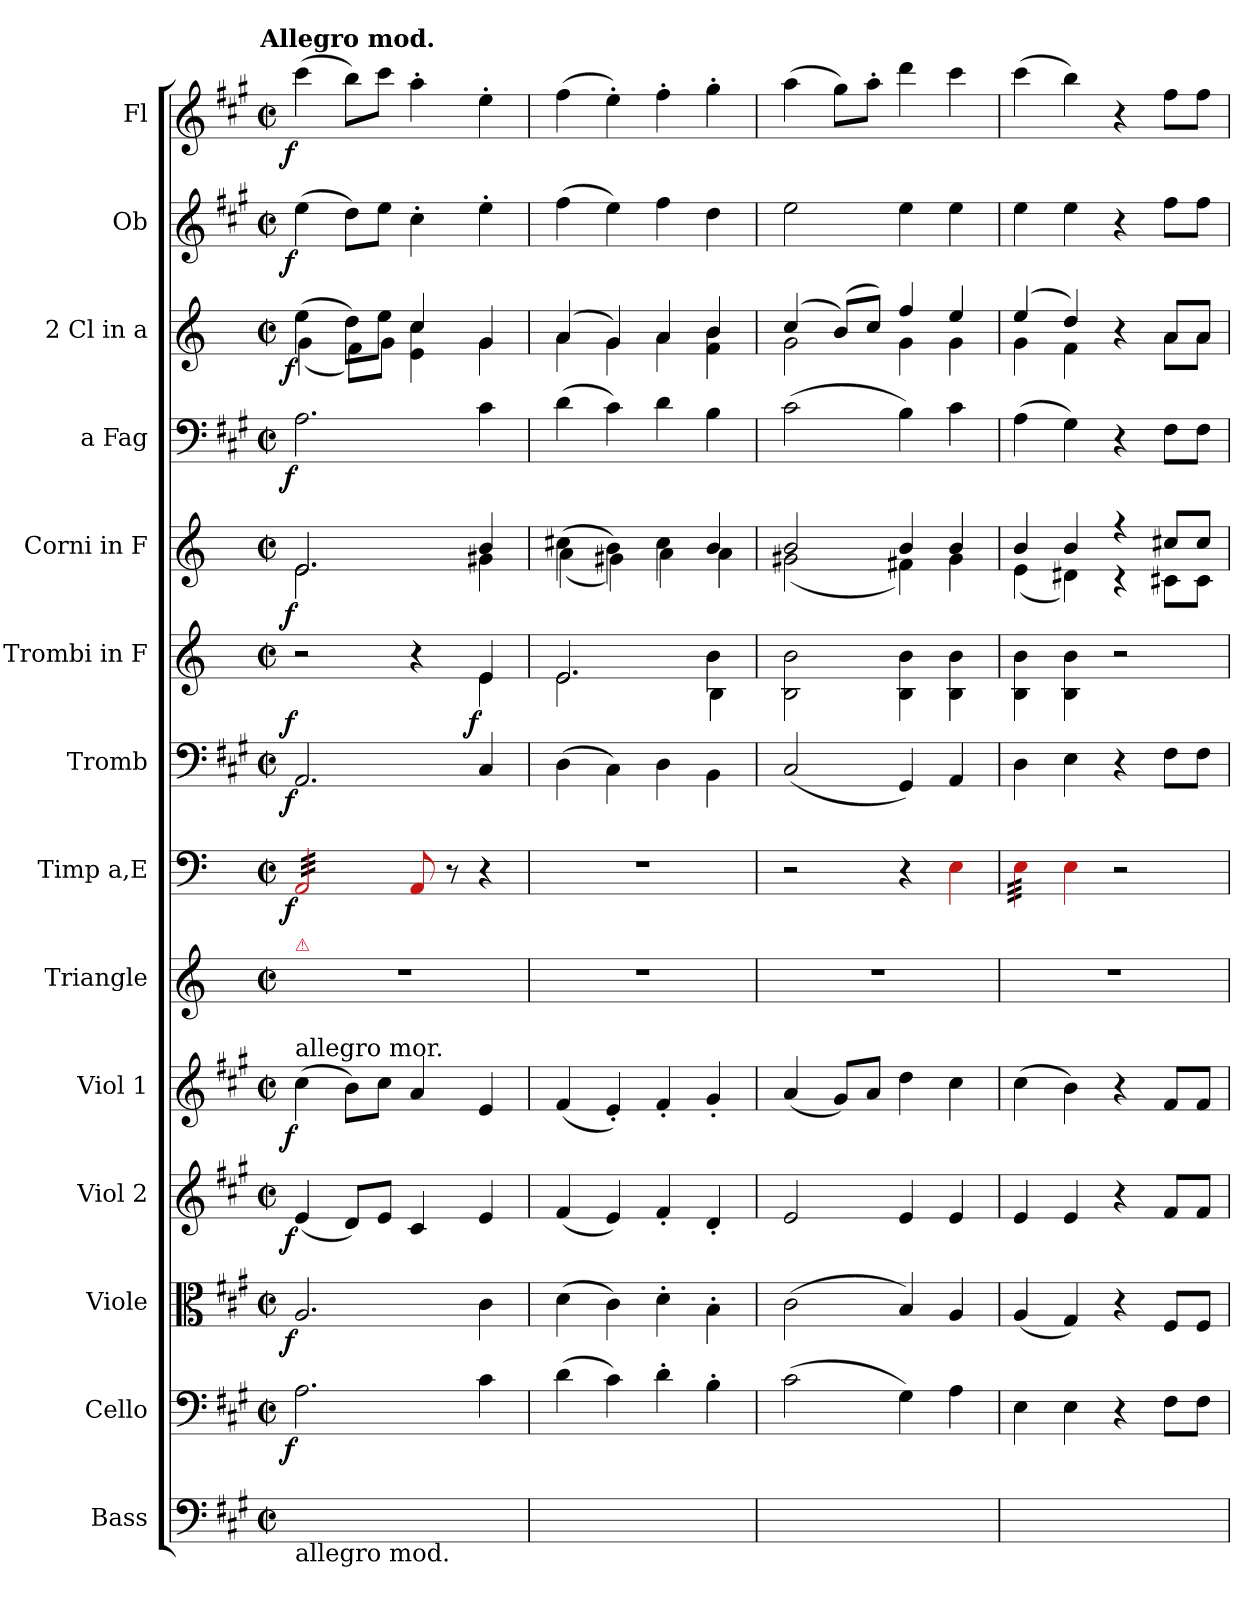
**kern	**kern	**dynam	**kern	**dynam	**kern	**dynam	**kern	**dynam	**kern	**kern	**dynam	**kern	**dynam	**kern	**dynam	**kern	**dynam	**kern	**dynam	**kern	**dynam	**kern	**dynam	**kern	**dynam
*part14	*part13	*part13	*part12	*part12	*part11	*part11	*part10	*part10	*part9	*part8	*part8	*part7	*part7	*part6	*part6	*part5	*part5	*part4	*part4	*part3	*part3	*part2	*part2	*part1	*part1
*staff14	*staff13	*staff13	*staff12	*staff12	*staff11	*staff11	*staff10	*staff10	*staff9	*staff8	*staff8	*staff7	*staff7	*staff6	*staff6	*staff5	*staff5	*staff4	*staff4	*staff3	*staff3	*staff2	*staff2	*staff1	*staff1
*I"Bass	*I"Cello	*	*I"Viole	*	*I"Viol 2	*	*I"Viol 1	*	*I"Triangle	*I"Timp a,E	*	*I"Tromb	*	*I"Trombi in F	*	*I"Corni in F	*	*I"a Fag	*	*I"2 Cl in a	*	*I"Ob	*	*I"Fl	*
*	*	*	*I'vle	*	*I'vl 2	*	*I'vl 1	*	*	*I'timp	*	*I'trb	*	*I'tr in F	*	*I'cor in F	*	*I'fag	*	*I'cl in A	*	*I'ob	*	*I'fl	*
*clefF4	*clefF4	*	*clefC3	*	*clefG2	*	*clefG2	*	*clefG2	*clefF4	*	*clefF4	*	*clefG2	*	*clefG2	*	*clefF4	*	*clefG2	*	*clefG2	*	*clefG2	*
*	*	*	*	*	*	*	*	*	*	*	*	*	*	*ITrd-3c-5	*	*ITrd4c7	*	*	*	*ITrd2c3	*	*	*	*	*
*k[f#c#g#]	*k[f#c#g#]	*	*k[f#c#g#]	*	*k[f#c#g#]	*	*k[f#c#g#]	*	*k[]	*k[]	*	*k[f#c#g#]	*	*k[b-]	*	*k[b-]	*	*k[f#c#g#]	*	*k[f#c#g#]	*	*k[f#c#g#]	*	*k[f#c#g#]	*
*A:	*A:	*	*A:	*	*A:	*	*A:	*	*	*	*	*A:	*	*	*	*	*	*A:	*	*A:	*	*A:	*	*A:	*
!!LO:TX:omd:t=Allegro mod.
*M2/2	*M2/2	*	*M2/2	*	*M2/2	*	*M2/2	*	*M2/2	*M2/2	*	*M2/2	*	*M2/2	*	*M2/2	*	*M2/2	*	*M2/2	*	*M2/2	*	*M2/2	*
*met(c|)	*met(c|)	*	*met(c|)	*	*met(c|)	*	*met(c|)	*	*met(c|)	*met(c|)	*	*met(c|)	*	*met(c|)	*	*met(c|)	*	*met(c|)	*	*met(c|)	*	*met(c|)	*	*met(c|)	*
*MM132	*MM132	*	*MM132	*	*MM132	*	*MM132	*	*MM132	*MM132	*	*MM132	*	*MM132	*	*MM132	*	*MM132	*	*MM132	*	*MM132	*	*MM132	*
=1	=1	=1	=1	=1	=1	=1	=1	=1	=1	=1	=1	=1	=1	=1	=1	=1	=1	=1	=1	=1	=1	=1	=1	=1	=1
*	*	*	*	*	*	*	*	*	*	*	*	*	*	*^	*	*^	*	*	*	*^	*	*	*	*	*
!	!	!	!	!	!	!	!	!	!LO:TX:a:color=crimson:t=⚠	!	!	!	!	!	!	!	!	!	!	!	!	!	!	!	!	!	!	!
!	!	!	!	!	!	!	!LO:TX:a:t=allegro mor.	!	!	!	!	!	!	!	!	!	!	!	!	!	!	!	!	!	!	!	!	!
!LO:TX:b:t=allegro mod.	!	!	!	!	!	!	!	!	!	!	!	!	!	!	!	!	!	!	!	!	!	!	!	!	!	!	!	!
!	!	!LO:DY:rj	!	!LO:DY:rj	!	!LO:DY:rj	!	!LO:DY:rj	!	!	!LO:DY:rj	!	!LO:DY:rj	!	!	!LO:DY:rj	!	!	!LO:DY:rj	!	!LO:DY:rj	!	!	!LO:DY:rj	!	!LO:DY:rj	!	!LO:DY:rj
*	*	*	*	*	*	*	*	*	*	*tremolo	*	*	*	*	*	*	*	*	*	*	*	*	*	*	*	*	*	*
2.A\yy	2.A\	f	2.A/	f	(4e/	f	(4cc#\	f	1r	32Rf/LLL	f	2.AA/	f	2r	2ryy	f	2.A/	2.A\	f	2.A\	f	(4cc#\	(4e\	f	(4ee\	f	(4ccc#\	f
.	.	.	.	.	.	.	.	.	.	32Rf/	.	.	.	.	.	.	.	.	.	.	.	.	.	.	.	.	.	.
.	.	.	.	.	.	.	.	.	.	32Rf/	.	.	.	.	.	.	.	.	.	.	.	.	.	.	.	.	.	.
.	.	.	.	.	.	.	.	.	.	32Rf/	.	.	.	.	.	.	.	.	.	.	.	.	.	.	.	.	.	.
.	.	.	.	.	.	.	.	.	.	32Rf/	.	.	.	.	.	.	.	.	.	.	.	.	.	.	.	.	.	.
.	.	.	.	.	.	.	.	.	.	32Rf/	.	.	.	.	.	.	.	.	.	.	.	.	.	.	.	.	.	.
.	.	.	.	.	.	.	.	.	.	32Rf/	.	.	.	.	.	.	.	.	.	.	.	.	.	.	.	.	.	.
.	.	.	.	.	.	.	.	.	.	32Rf/	.	.	.	.	.	.	.	.	.	.	.	.	.	.	.	.	.	.
.	.	.	.	.	8d/L)	.	8b\L)	.	.	32Rf/	.	.	.	.	.	.	.	.	.	.	.	8b\L)	8d\L)	.	8dd\L)	.	8bb\L)	.
.	.	.	.	.	.	.	.	.	.	32Rf/	.	.	.	.	.	.	.	.	.	.	.	.	.	.	.	.	.	.
.	.	.	.	.	.	.	.	.	.	32Rf/	.	.	.	.	.	.	.	.	.	.	.	.	.	.	.	.	.	.
.	.	.	.	.	.	.	.	.	.	32Rf/	.	.	.	.	.	.	.	.	.	.	.	.	.	.	.	.	.	.
.	.	.	.	.	8e/J	.	8cc#\J	.	.	32Rf/	.	.	.	.	.	.	.	.	.	.	.	8cc#\J	8e\J	.	8ee\J	.	8ccc#\J	.
.	.	.	.	.	.	.	.	.	.	32Rf/	.	.	.	.	.	.	.	.	.	.	.	.	.	.	.	.	.	.
.	.	.	.	.	.	.	.	.	.	32Rf/	.	.	.	.	.	.	.	.	.	.	.	.	.	.	.	.	.	.
.	.	.	.	.	.	.	.	.	.	32Rf/JJJ	.	.	.	.	.	.	.	.	.	.	.	.	.	.	.	.	.	.
*	*	*	*	*	*	*	*	*	*	*Xtremolo	*	*	*	*	*	*	*	*	*	*	*	*	*	*	*	*	*	*
.	.	.	.	.	4c#/	.	4a/	.	.	8Rf/	.	.	.	4r	4ryy	.	.	.	.	.	.	4a/	4c#\ 4a\	.	4cc#'\	.	4aa'\	.
.	.	.	.	.	.	.	.	.	.	8r	.	.	.	.	.	.	.	.	.	.	.	.	.	.	.	.	.	.
!	!	!	!	!	!	!	!	!	!	!	!	!	!	!	!	!LO:DY:rj	!	!	!	!	!	!	!	!	!	!	!	!
4c#\yy	4c#\	.	4c#\	.	4e/	.	4e/	.	.	4r	.	4C#/	.	4a/	4a\	f	4e/	4c#X\	.	4c#\	.	4e/	4e\	.	4ee'\	.	4ee'\	.
=2	=2	=2	=2	=2	=2	=2	=2	=2	=2	=2	=2	=2	=2	=2	=2	=2	=2	=2	=2	=2	=2	=2	=2	=2	=2	=2	=2	=2
(4d\yy	(4d\	.	(4d\	.	(4f#/	.	(4f#/	.	1r	1r	.	(4D\	.	2.a/	2.a\	.	(4f#X\	(4d\	.	(4d\	.	(4f#/	4f#\	.	(4ff#\	.	(4ff#\	.
4c#\yy)	4c#\)	.	4c#\)	.	4e/)	.	4e'/)	.	.	.	.	4C#\)	.	.	.	.	4e\)	4c#X\)	.	4c#\)	.	4e/)	4e\	.	4ee\)	.	4ee'\)	.
4d'\yy	4d'\	.	4d'\	.	4f#'/	.	4f#'/	.	.	.	.	4D\	.	.	.	.	4f#\	4d\	.	4d\	.	4f#/	4f#\	.	4ff#\	.	4ff#'\	.
4B'\yy	4B'\	.	4B'\	.	4d'/	.	4g#'/	.	.	.	.	4BB\	.	4ee\	4e\	.	4e/	4d\	.	4B\	.	4g#/	4d\ 4g#\	.	4dd\	.	4gg#'\	.
*	*	*	*	*	*	*	*	*	*	*	*	*	*	*v	*v	*	*	*	*	*	*	*	*	*	*	*	*	*
=3	=3	=3	=3	=3	=3	=3	=3	=3	=3	=3	=3	=3	=3	=3	=3	=3	=3	=3	=3	=3	=3	=3	=3	=3	=3	=3	=3
(2c#\yy	(2c#\	.	(2c#\	.	2e/	.	(4a/	.	1r	2r	.	(>2C#/	.	2e\ 2ee\	.	2e/	(2c#X\	.	(2c#\	.	(4a/	2e\	.	2ee\	.	(4aa\	.
.	.	.	.	.	.	.	8g#/L)	.	.	.	.	.	.	.	.	.	.	.	.	.	(<8g#/L)	.	.	.	.	8gg#\L)	.
.	.	.	.	.	.	.	8a/J	.	.	.	.	.	.	.	.	.	.	.	.	.	8a/J)	.	.	.	.	8aa'\J	.
4G#\yy)	4G#\)	.	4B/)	.	4e/	.	4dd\	.	.	4r	.	4GG#/)	.	4e\ 4ee\	.	4e/	4Bn\)	.	4B\)	.	4dd/	4e\	.	4ee\	.	4ddd\	.
4A\yy	4A\	.	4A/	.	4e/	.	4cc#\	.	.	4Rcc\	.	4AA/	.	4e\ 4ee\	.	4e/	4c#\	.	4c#\	.	4cc#/	4e\	.	4ee\	.	4ccc#\	.
=4	=4	=4	=4	=4	=4	=4	=4	=4	=4	=4	=4	=4	=4	=4	=4	=4	=4	=4	=4	=4	=4	=4	=4	=4	=4	=4	=4
*	*	*	*	*	*	*	*	*	*	*tremolo	*	*	*	*	*	*	*	*	*	*	*	*	*	*	*	*	*
4E\yy	4E\	.	(4A/	.	4e/	.	(4cc#\	.	1r	32Rcc\LLL	.	4D\	.	4e\ 4ee\	.	4e/	(<4A\	.	(4A\	.	(4cc#/	4e\	.	4ee\	.	(4ccc#\	.
.	.	.	.	.	.	.	.	.	.	32Rcc\	.	.	.	.	.	.	.	.	.	.	.	.	.	.	.	.	.
.	.	.	.	.	.	.	.	.	.	32Rcc\	.	.	.	.	.	.	.	.	.	.	.	.	.	.	.	.	.
.	.	.	.	.	.	.	.	.	.	32Rcc\	.	.	.	.	.	.	.	.	.	.	.	.	.	.	.	.	.
.	.	.	.	.	.	.	.	.	.	32Rcc\	.	.	.	.	.	.	.	.	.	.	.	.	.	.	.	.	.
.	.	.	.	.	.	.	.	.	.	32Rcc\	.	.	.	.	.	.	.	.	.	.	.	.	.	.	.	.	.
.	.	.	.	.	.	.	.	.	.	32Rcc\	.	.	.	.	.	.	.	.	.	.	.	.	.	.	.	.	.
.	.	.	.	.	.	.	.	.	.	32Rcc\JJJ	.	.	.	.	.	.	.	.	.	.	.	.	.	.	.	.	.
*	*	*	*	*	*	*	*	*	*	*Xtremolo	*	*	*	*	*	*	*	*	*	*	*	*	*	*	*	*	*
4E\yy	4E\	.	4G#/)	.	4e/	.	4b\)	.	.	4Rcc\	.	4E\	.	4e\ 4ee\	.	4e/	4G#X\)	.	4G#\)	.	4b/)	4d\	.	4ee\	.	4bb\)	.
4ryy	4r	.	4r	.	4r	.	4r	.	.	2r	.	4r	.	2r	.	4r	4r	.	4r	.	4r	4ryy	.	4r	.	4r	.
8F#\Lyy	8F#\L	.	8F#/L	.	8f#/L	.	8f#/L	.	.	.	.	8F#\L	.	.	.	8f#X/L	8F#X\L	.	8F#\L	.	8f#/L	8f#\L	.	8ff#\L	.	8ff#\L	.
8F#\Jyy	8F#\J	.	8F#/J	.	8f#/J	.	8f#/J	.	.	.	.	8F#\J	.	.	.	8f#/J	8F#\J	.	8F#\J	.	8f#/J	8f#\J	.	8ff#\J	.	8ff#\J	.
*	*	*	*	*	*	*	*	*	*	*	*	*	*	*	*	*v	*v	*	*	*	*v	*v	*	*	*	*	*
=	=	=	=	=	=	=	=	=	=	=	=	=	=	=	=	=	=	=	=	=	=	=	=	=	=
*-	*-	*-	*-	*-	*-	*-	*-	*-	*-	*-	*-	*-	*-	*-	*-	*-	*-	*-	*-	*-	*-	*-	*-	*-	*-
